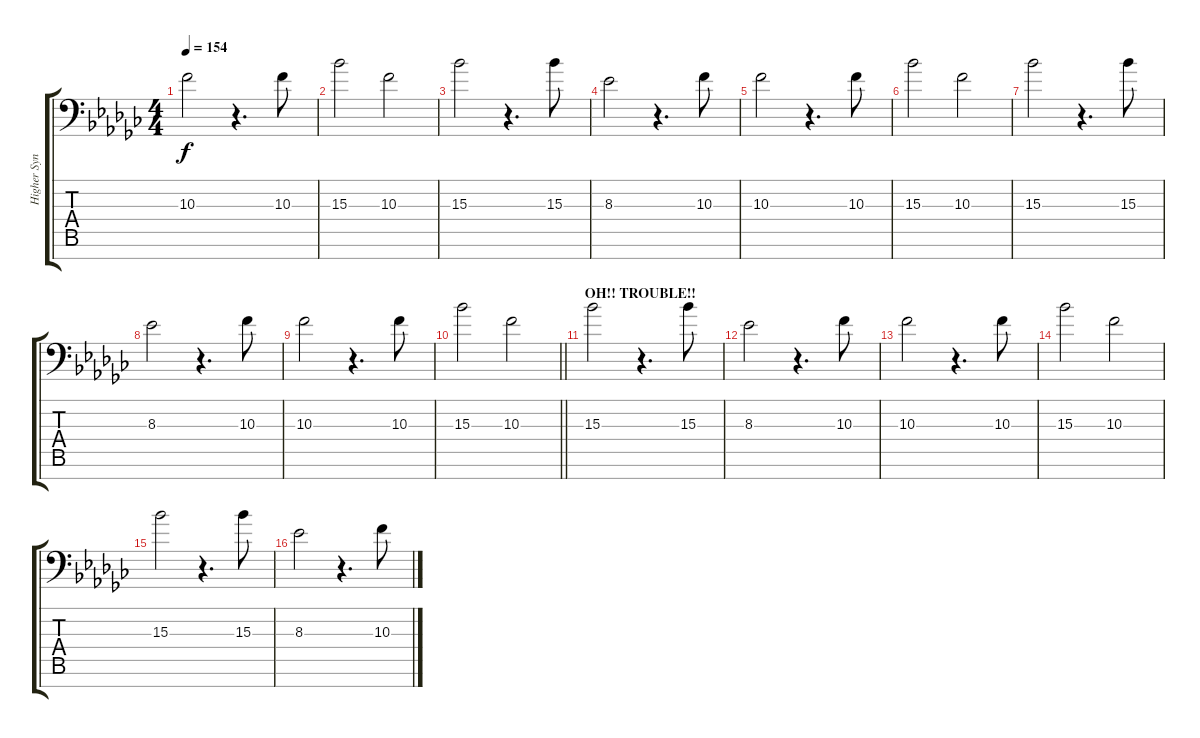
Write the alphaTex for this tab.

\track ("Higher Synth" "Higher Syn") {instrument synthbrass1}
\staff {score tabs}
\tuning (E4 B3 G3 D3 A2 E2 A1) {hide}
\ts (4 4)
\tempo 154
\clef f4
\ks gb
10.3.2{dy f} r.4{d} 10.3.8 |
15.3.2 10.3.2 |
15.3.2 r.4{d} 15.3.8 |
8.3.2 r.4{d} 10.3.8 |
10.3.2 r.4{d} 10.3.8 |
15.3.2 10.3.2 |
15.3.2 r.4{d} 15.3.8 |
8.3.2 r.4{d} 10.3.8 |
10.3.2 r.4{d} 10.3.8 |
\barLineRight lightlight
15.3.2 10.3.2 |
\section ("" "OH!! TROUBLE!!")
15.3.2 r.4{d} 15.3.8 |
8.3.2 r.4{d} 10.3.8 |
10.3.2 r.4{d} 10.3.8 |
15.3.2 10.3.2 |
15.3.2 r.4{d} 15.3.8 |
8.3.2 r.4{d} 10.3.8
